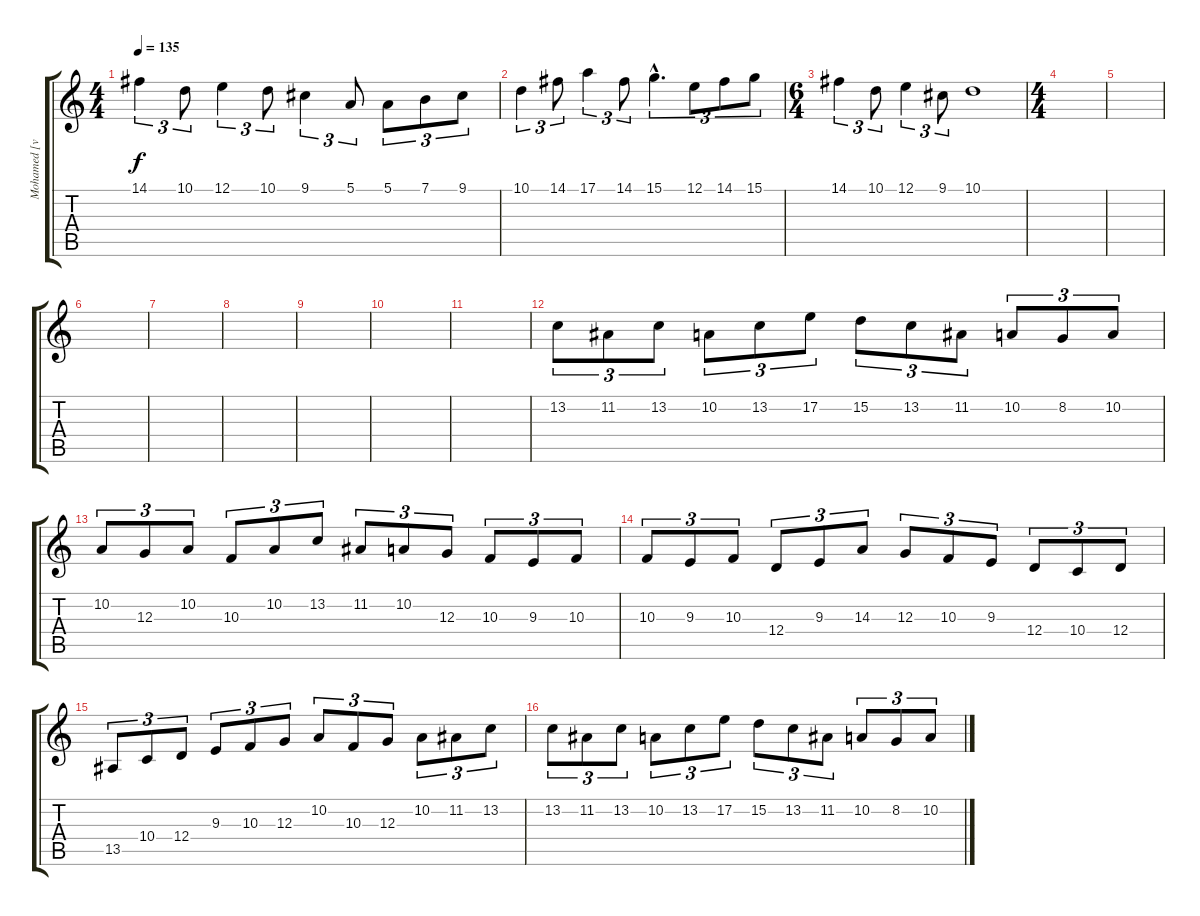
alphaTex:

\track ("Mohamed [violin]" "Mohamed [v") {instrument violin}
\staff {score tabs}
\tuning (E4 B3 G3 D3 A2 E2) {hide}
\ts (4 4)
\tempo 135
\clef g2
\ks c
14.1.4{tu (3 2) dy f} 10.1.8{tu (3 2)} 12.1.4{tu (3 2)} 10.1.8{tu (3 2)} 9.1.4{tu (3 2)} 5.1.8{tu (3 2)} 5.1.8{tu (3 2)} 7.1.8{tu (3 2)} 9.1.8{tu (3 2)} |
10.1.4{tu (3 2)} 14.1.8{tu (3 2)} 17.1.4{tu (3 2)} 14.1.8{tu (3 2)} 15.1{hac}.4{d tu (3 2)} 12.1.8{tu (3 2)} 14.1.8{tu (3 2)} 15.1.8{tu (3 2)} |
\ts (6 4)
14.1.4{tu (3 2)} 10.1.8{tu (3 2)} 12.1.4{tu (3 2)} 9.1.8{tu (3 2)} 10.1.1 |
\ts (4 4)
|
|
|
|
|
|
|
|
13.2.8{tu (3 2)} 11.2.8{tu (3 2)} 13.2.8{tu (3 2)} 10.2.8{tu (3 2)} 13.2.8{tu (3 2)} 17.2.8{tu (3 2)} 15.2.8{tu (3 2)} 13.2.8{tu (3 2)} 11.2.8{tu (3 2)} 10.2.8{tu (3 2)} 8.2.8{tu (3 2)} 10.2.8{tu (3 2)} |
10.2.8{tu (3 2)} 12.3.8{tu (3 2)} 10.2.8{tu (3 2)} 10.3.8{tu (3 2)} 10.2.8{tu (3 2)} 13.2.8{tu (3 2)} 11.2.8{tu (3 2)} 10.2.8{tu (3 2)} 12.3.8{tu (3 2)} 10.3.8{tu (3 2)} 9.3.8{tu (3 2)} 10.3.8{tu (3 2)} |
10.3.8{tu (3 2)} 9.3.8{tu (3 2)} 10.3.8{tu (3 2)} 12.4.8{tu (3 2)} 9.3.8{tu (3 2)} 14.3.8{tu (3 2)} 12.3.8{tu (3 2)} 10.3.8{tu (3 2)} 9.3.8{tu (3 2)} 12.4.8{tu (3 2)} 10.4.8{tu (3 2)} 12.4.8{tu (3 2)} |
13.5.8{tu (3 2)} 10.4.8{tu (3 2)} 12.4.8{tu (3 2)} 9.3.8{tu (3 2)} 10.3.8{tu (3 2)} 12.3.8{tu (3 2)} 10.2.8{tu (3 2)} 10.3.8{tu (3 2)} 12.3.8{tu (3 2)} 10.2.8{tu (3 2)} 11.2.8{tu (3 2)} 13.2.8{tu (3 2)} |
13.2.8{tu (3 2)} 11.2.8{tu (3 2)} 13.2.8{tu (3 2)} 10.2.8{tu (3 2)} 13.2.8{tu (3 2)} 17.2.8{tu (3 2)} 15.2.8{tu (3 2)} 13.2.8{tu (3 2)} 11.2.8{tu (3 2)} 10.2.8{tu (3 2)} 8.2.8{tu (3 2)} 10.2.8{tu (3 2)}
